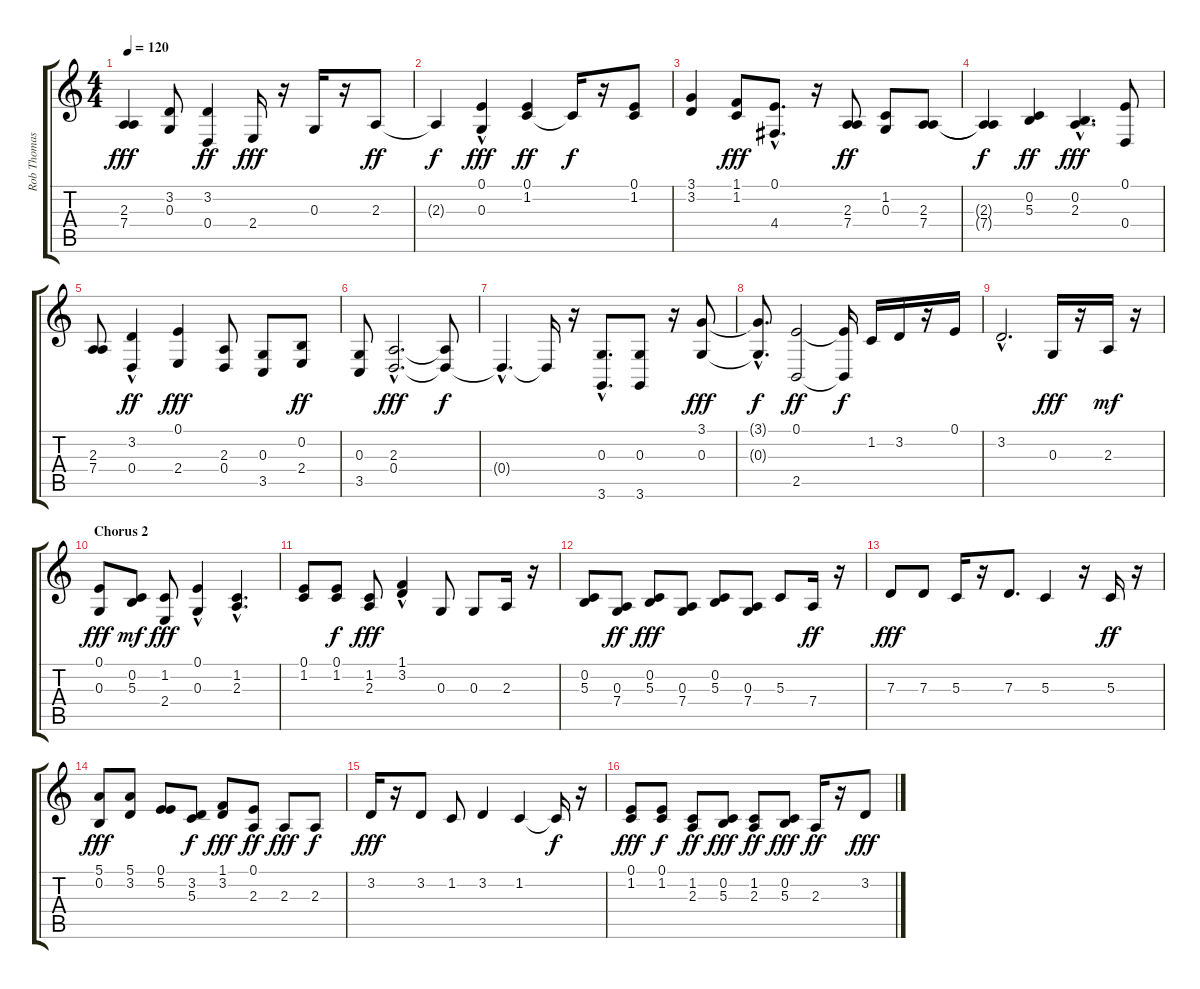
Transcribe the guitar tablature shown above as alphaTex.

\track ("Rob Thomas" "Rob Thomas") {instrument synthbrass1}
\staff {score tabs}
\tuning (E4 B3 G3 D3 A2 E2) {hide}
\ts (4 4)
\tempo 120
\clef g2
\ks c
(2.3 7.4).4{dy fff} (3.2 0.3).8 (3.2 0.4).4{dy ff} 2.4.16{dy fff} r.16 0.3.16 r.16 2.3.8{dy ff} |
2.3{t}.4{dy f} (0.1 0.3{hac}).4{dy fff} (0.1 1.2).4{dy ff} 1.2{t}.16{dy f} r.16 (0.1 1.2).8 |
(3.1 3.2).4 (1.1 1.2).8{dy fff} (0.1 4.4{hac}).8{d} r.16 (2.3 7.4).8{dy ff} (1.2 0.3).8 (2.3 7.4).8 |
(2.3{t} 7.4{t}).4{dy f} (0.2 5.3).4{dy ff} (0.2 2.3{hac}).4{d dy fff} (0.1 0.4).8 |
(2.3 7.4).8 (3.2 0.4{hac}).4{dy ff} (0.1 2.4).4{dy fff} (2.3 0.4).8 (0.3 3.5).8 (0.2 2.4).8{dy ff} |
(0.3 3.5).8 (2.3{hac} 0.4{hac}).2{d dy fff} (2.3{t} 0.4{t}).8{dy f} |
0.4{hac t}.4{d} 0.4{t}.16 r.16 (0.3{hac} 3.6).8{d} (0.3 3.6).8 r.16 (3.1 0.3).8{dy fff} |
(3.1{t} 0.3{hac t}).8{d dy f} (0.1 2.5).2{dy ff} (0.1{t} 2.5{t}).16{dy f} 1.2.16 3.2.16 r.16 0.1.16 |
3.2{hac}.2{d} 0.3.16{dy fff} r.16 2.3.16{dy mf} r.16 |
\section ("" "Chorus 2")
(0.1 0.3).8{dy fff} (0.2 5.3).8{dy mf} (1.2 2.4).8{dy fff} (0.1 0.3{hac}).4 (1.2{hac} 2.3).4{d} |
(0.1 1.2).8 (0.1 1.2).8{dy f} (1.2 2.3).8{dy fff} (1.1{hac} 3.2).4 0.3.8 0.3.8 2.3.16 r.16 |
(0.2 5.3).8 (0.3 7.4).8{dy ff} (0.2 5.3).8{dy fff} (0.3 7.4).8 (0.2 5.3).8 (0.3 7.4).8 5.3.8 7.4.16{dy ff} r.16 |
7.3.8{dy fff} 7.3.8 5.3.16 r.16 7.3.8{d} 5.3.4 r.16 5.3.16{dy ff} r.16 |
(5.1 0.2).8{dy fff} (5.1 3.2).8 (0.1 5.2).8 (3.2 5.3).8{dy f} (1.1 3.2).8{dy fff} (0.1 2.3).8{dy ff} 2.3.8{dy fff} 2.3.8{dy f} |
3.2.16{dy fff} r.16 3.2.8 1.2.8 3.2.4 1.2.4 1.2{t}.16{dy f} r.16 |
(0.1 1.2).8{dy fff} (0.1 1.2).8{dy f} (1.2 2.3).8{dy ff} (0.2 5.3).8{dy fff} (1.2 2.3).8{dy ff} (0.2 5.3).8{dy fff} 2.3.16{dy ff} r.16 3.2.8{dy fff}
